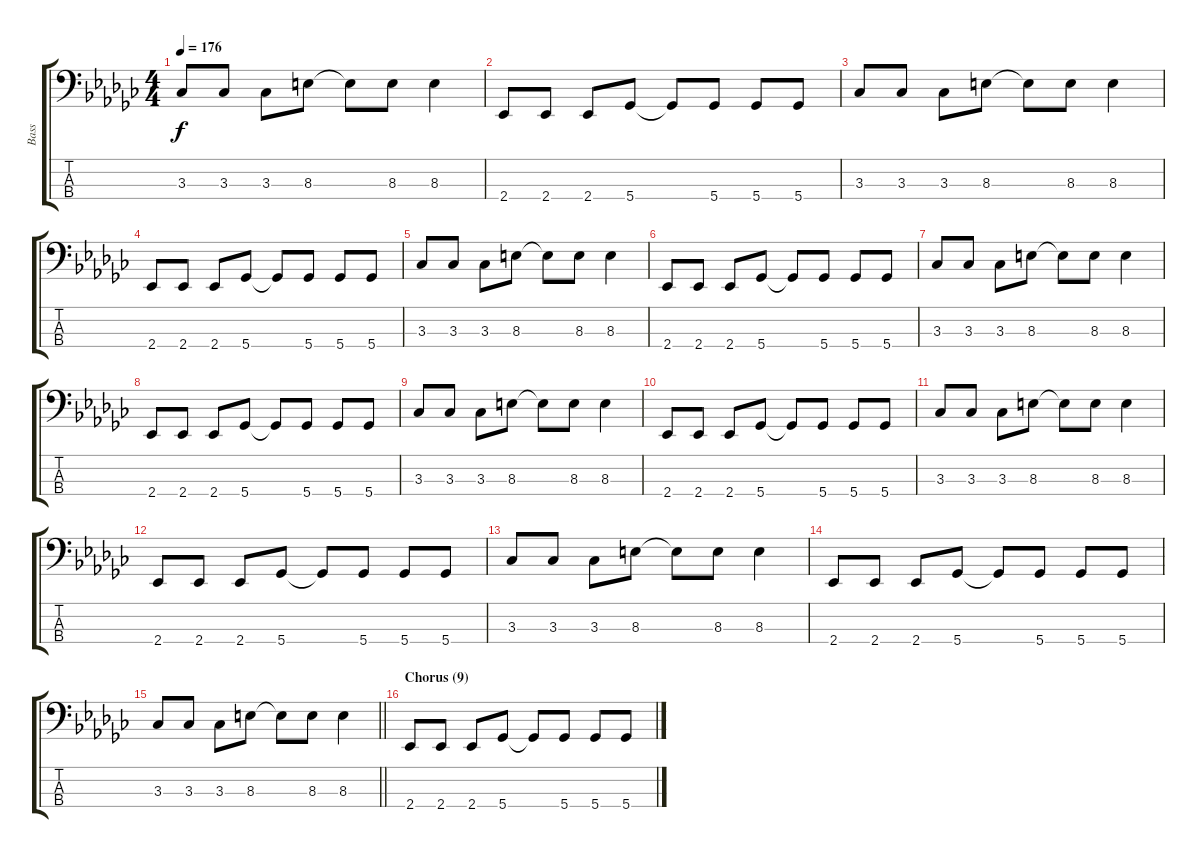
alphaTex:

\track ("Bass" "Bass") {instrument electricbasspick}
\staff {score tabs}
\tuning (Gb2 Db2 Ab1 Db1) {hide}
\ts (4 4)
\tempo 176
\clef f4
\ks ebminor
3.3.8{dy f} 3.3.8 3.3.8 8.3.8 8.3{t}.8 8.3.8 8.3.4 |
2.4.8 2.4.8 2.4.8 5.4.8 5.4{t}.8 5.4.8 5.4.8 5.4.8 |
3.3.8 3.3.8 3.3.8 8.3.8 8.3{t}.8 8.3.8 8.3.4 |
2.4.8 2.4.8 2.4.8 5.4.8 5.4{t}.8 5.4.8 5.4.8 5.4.8 |
3.3.8 3.3.8 3.3.8 8.3.8 8.3{t}.8 8.3.8 8.3.4 |
2.4.8 2.4.8 2.4.8 5.4.8 5.4{t}.8 5.4.8 5.4.8 5.4.8 |
3.3.8 3.3.8 3.3.8 8.3.8 8.3{t}.8 8.3.8 8.3.4 |
2.4.8 2.4.8 2.4.8 5.4.8 5.4{t}.8 5.4.8 5.4.8 5.4.8 |
3.3.8 3.3.8 3.3.8 8.3.8 8.3{t}.8 8.3.8 8.3.4 |
2.4.8 2.4.8 2.4.8 5.4.8 5.4{t}.8 5.4.8 5.4.8 5.4.8 |
3.3.8 3.3.8 3.3.8 8.3.8 8.3{t}.8 8.3.8 8.3.4 |
2.4.8 2.4.8 2.4.8 5.4.8 5.4{t}.8 5.4.8 5.4.8 5.4.8 |
3.3.8 3.3.8 3.3.8 8.3.8 8.3{t}.8 8.3.8 8.3.4 |
2.4.8 2.4.8 2.4.8 5.4.8 5.4{t}.8 5.4.8 5.4.8 5.4.8 |
\barLineRight lightlight
3.3.8 3.3.8 3.3.8 8.3.8 8.3{t}.8 8.3.8 8.3.4 |
\section ("" "Chorus (9)")
2.4.8 2.4.8 2.4.8 5.4.8 5.4{t}.8 5.4.8 5.4.8 5.4.8
